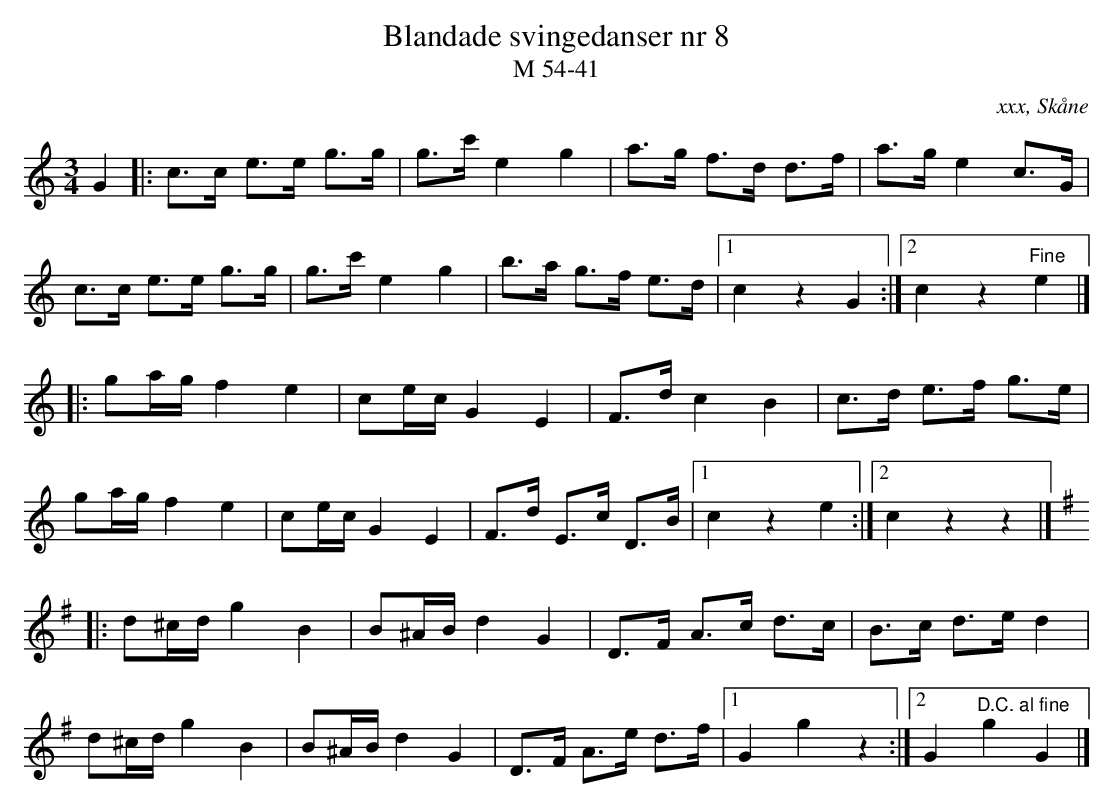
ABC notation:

X:1
T:Blandade svingedanser nr 8
T:M 54-41
O:xxx, Skåne
M:3/4
L:1/8
Q:108
K:C
G2 |: c>c e>e g>g | g>c' e2 g2 | a>g f>d d>f | a>g e2 c>G |
c>c e>e g>g | g>c' e2 g2 | b>a g>f e>d |1 c2 z2 G2 :|2 c2 z2 "Fine"e2 |]
|: ga/g/ f2 e2 | ce/c/G2 E2 | F>d c2 B2 | c>d e>f g>e |
ga/g/ f2 e2 | ce/c/G2 E2 | F>d E>c D>B |1 c2 z2 e2 :|2 c2 z2 z2 |]
[K:G] |: d^c/d/ g2 B2 | B^A/B/ d2 G2 | D>F A>c d>c | B>c d>e d2 |
d^c/d/ g2 B2 | B^A/B/ d2 G2 | D>F A>e d>f |1 G2 g2 z2 :|2 G2 "D.C. al fine"g2 G2 |]
